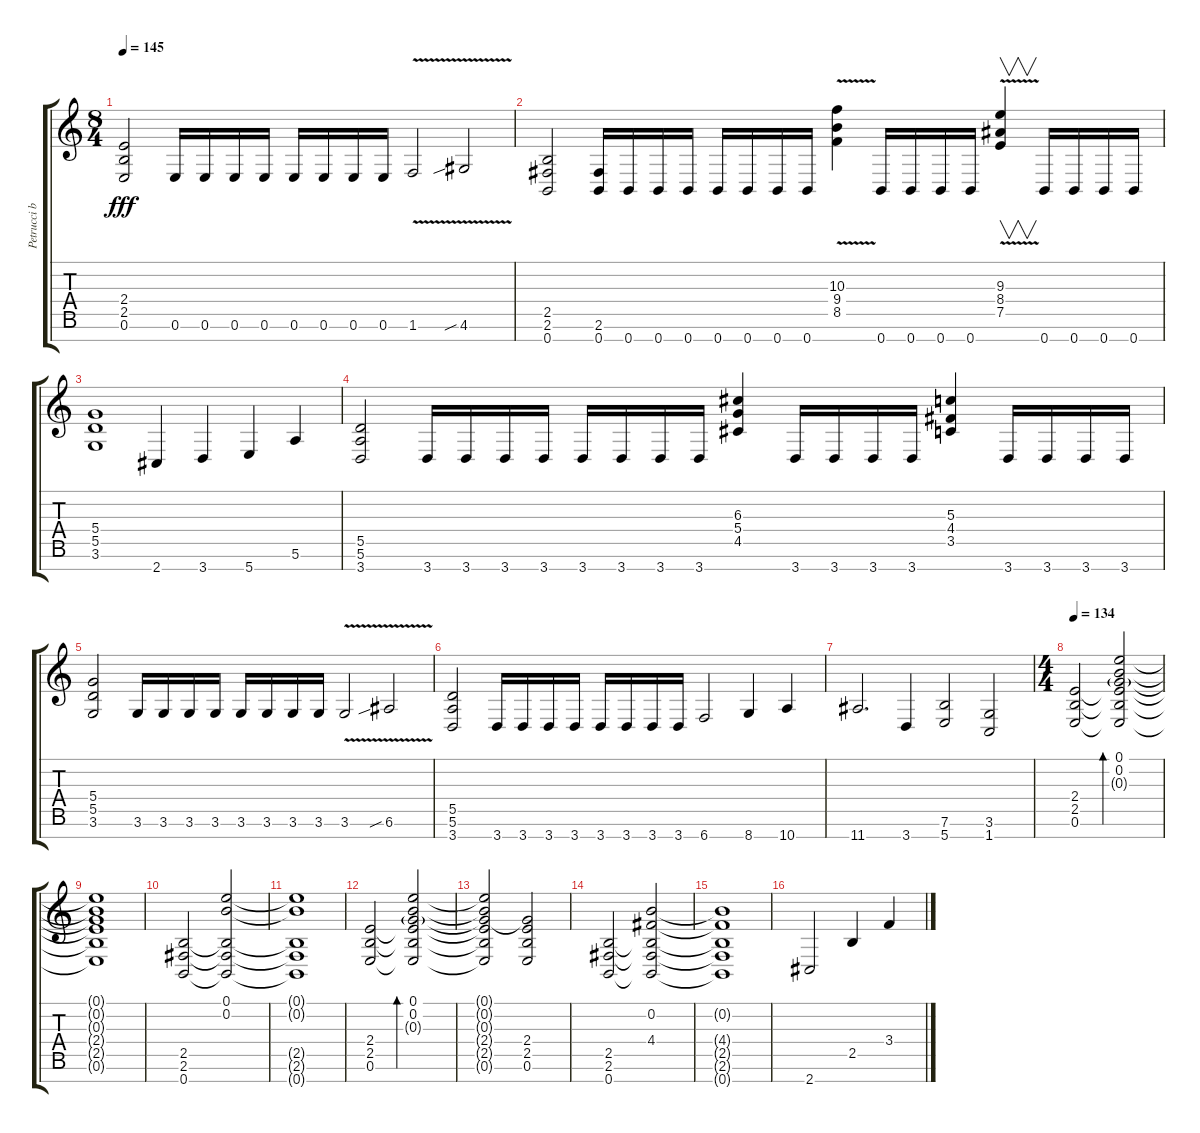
\track ("Petrucci base 2" "Petrucci b") {instrument overdrivenguitar}
\staff {score tabs}
\tuning (E4 B3 G3 D3 A2 E2 B1) {hide}
\ts (8 4)
\tempo 145
\clef g2
\ks c
(2.4 2.5 0.6).2{dy fff} 0.6.16 0.6.16 0.6.16 0.6.16 0.6.16 0.6.16 0.6.16 0.6.16 1.6{v}.2 4.6{v sib}.2 |
(2.5 2.6 0.7).2 (2.6 0.7).16 0.7.16 0.7.16 0.7.16 0.7.16 0.7.16 0.7.16 0.7.16 (10.3{v} 9.4{v} 8.5{v}).4 0.7.16 0.7.16 0.7.16 0.7.16 (9.3{v} 8.4{v} 7.5).4{v} 0.7.16 0.7.16 0.7.16 0.7.16 |
(5.4 5.5 3.6).1 2.7.4 3.7.4 5.7.4 5.6.4 |
(5.5 5.6 3.7).2 3.7.16 3.7.16 3.7.16 3.7.16 3.7.16 3.7.16 3.7.16 3.7.16 (6.3 5.4 4.5).4 3.7.16 3.7.16 3.7.16 3.7.16 (5.3 4.4 3.5).4 3.7.16 3.7.16 3.7.16 3.7.16 |
(5.4 5.5 3.6).2 3.6.16 3.6.16 3.6.16 3.6.16 3.6.16 3.6.16 3.6.16 3.6.16 3.6{v}.2 6.6{v sib}.2 |
(5.5 5.6 3.7).2 3.7.16 3.7.16 3.7.16 3.7.16 3.7.16 3.7.16 3.7.16 3.7.16 6.7.2 8.7.4 10.7.4 |
11.7.2{d} 3.7.4 (7.6 5.7).2 (3.6 1.7).2 |
\ts (4 4)
\tempo 134
(2.4 2.5 0.6).2 (0.1 0.2 0.3{g} 2.4{t} 2.5{t} 0.6{t}).2{bd 60} |
(0.1{t} 0.2{t} 0.3{t} 2.4{t} 2.5{t} 0.6{t}).1 |
(2.5 2.6 0.7).2 (0.1 0.2 2.5{t} 2.6{t} 0.7{t}).2 |
(0.1{t} 0.2{t} 2.5{t} 2.6{t} 0.7{t}).1 |
(2.4 2.5 0.6).2 (0.1 0.2 0.3{g} 2.4{t} 2.5{t} 0.6{t}).2{bd 60} |
(0.1{t} 0.2{t} 0.3{t} 2.4{t} 2.5{t} 0.6{t}).2 (0.3{t} 2.4 2.5 0.6).2 |
(2.5 2.6 0.7).2 (0.2 4.4 2.5{t} 2.6{t} 0.7{t}).2 |
(0.2{t} 4.4{t} 2.5{t} 2.6{t} 0.7{t}).1 |
2.7.2 2.5.4 3.4.4
